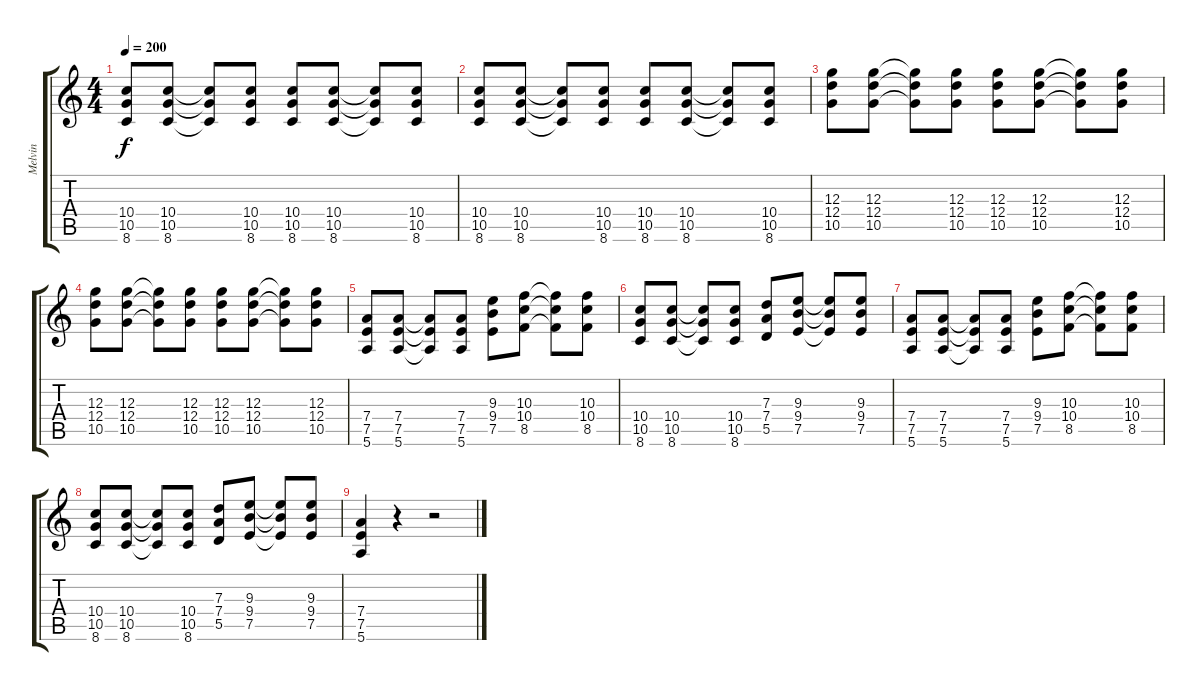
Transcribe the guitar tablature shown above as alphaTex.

\track ("Melvin" "Melvin") {instrument distortionguitar}
\staff {score tabs}
\tuning (E4 B3 G3 D3 A2 E2) {hide}
\ts (4 4)
\tempo 200
\clef g2
\ks c
(10.4 10.5 8.6).8{dy f} (10.4 10.5 8.6).8 (10.4{t} 10.5{t} 8.6{t}).8 (10.4 10.5 8.6).8 (10.4 10.5 8.6).8 (10.4 10.5 8.6).8 (10.4{t} 10.5{t} 8.6{t}).8 (10.4 10.5 8.6).8 |
(10.4 10.5 8.6).8 (10.4 10.5 8.6).8 (10.4{t} 10.5{t} 8.6{t}).8 (10.4 10.5 8.6).8 (10.4 10.5 8.6).8 (10.4 10.5 8.6).8 (10.4{t} 10.5{t} 8.6{t}).8 (10.4 10.5 8.6).8 |
(12.3 12.4 10.5).8 (12.3 12.4 10.5).8 (12.3{t} 12.4{t} 10.5{t}).8 (12.3 12.4 10.5).8 (12.3 12.4 10.5).8 (12.3 12.4 10.5).8 (12.3{t} 12.4{t} 10.5{t}).8 (12.3 12.4 10.5).8 |
(12.3 12.4 10.5).8 (12.3 12.4 10.5).8 (12.3{t} 12.4{t} 10.5{t}).8 (12.3 12.4 10.5).8 (12.3 12.4 10.5).8 (12.3 12.4 10.5).8 (12.3{t} 12.4{t} 10.5{t}).8 (12.3 12.4 10.5).8 |
(7.4 7.5 5.6).8 (7.4 7.5 5.6).8 (7.4{t} 7.5{t} 5.6{t}).8 (7.4 7.5 5.6).8 (9.3 9.4 7.5).8 (10.3 10.4 8.5).8 (10.3{t} 10.4{t} 8.5{t}).8 (10.3 10.4 8.5).8 |
(10.4 10.5 8.6).8 (10.4 10.5 8.6).8 (10.4{t} 10.5{t} 8.6{t}).8 (10.4 10.5 8.6).8 (7.3 7.4 5.5).8 (9.3 9.4 7.5).8 (9.3{t} 9.4{t} 7.5{t}).8 (9.3 9.4 7.5).8 |
(7.4 7.5 5.6).8 (7.4 7.5 5.6).8 (7.4{t} 7.5{t} 5.6{t}).8 (7.4 7.5 5.6).8 (9.3 9.4 7.5).8 (10.3 10.4 8.5).8 (10.3{t} 10.4{t} 8.5{t}).8 (10.3 10.4 8.5).8 |
(10.4 10.5 8.6).8 (10.4 10.5 8.6).8 (10.4{t} 10.5{t} 8.6{t}).8 (10.4 10.5 8.6).8 (7.3 7.4 5.5).8 (9.3 9.4 7.5).8 (9.3{t} 9.4{t} 7.5{t}).8 (9.3 9.4 7.5).8 |
(7.4 7.5 5.6).4 r.4 r.2
